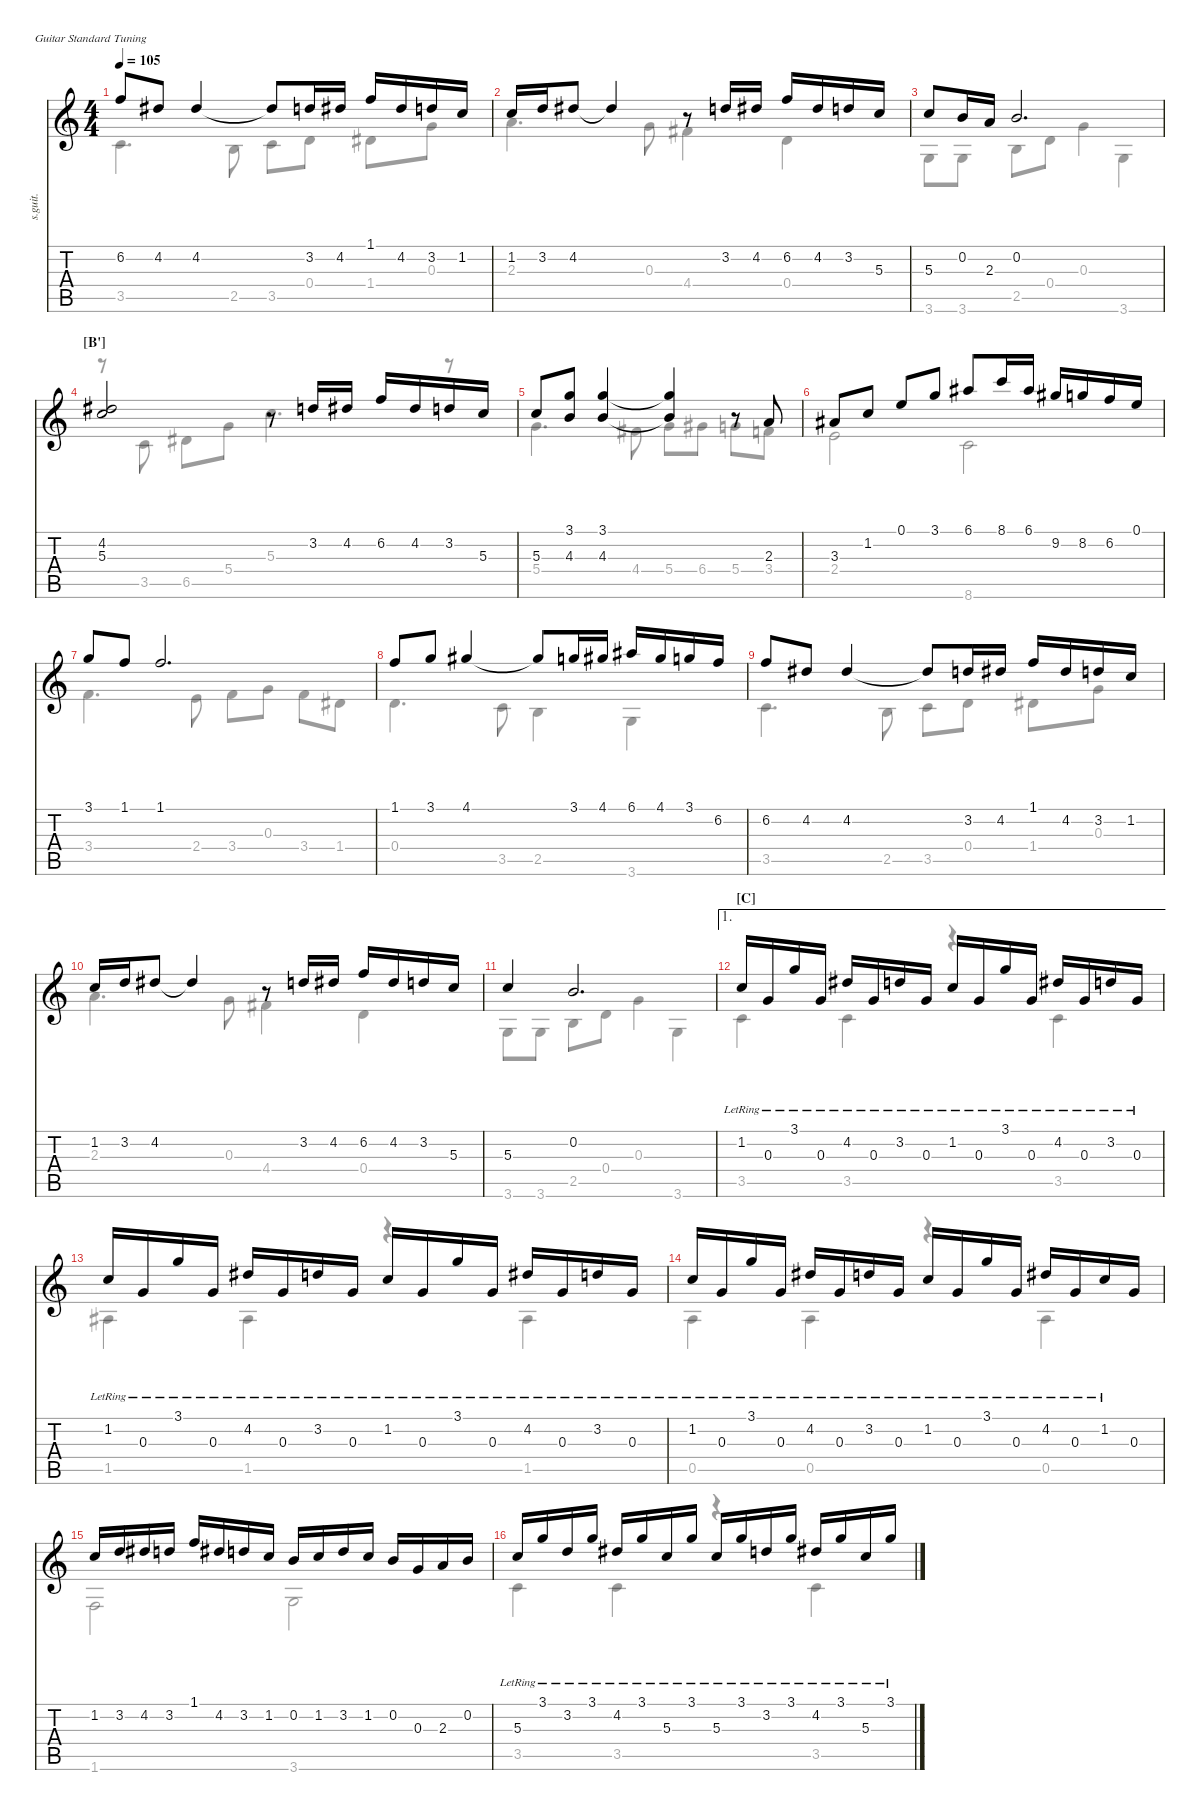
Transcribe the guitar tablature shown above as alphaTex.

\defaultSystemsLayout 4
\hideDynamics
\bracketExtendMode nobrackets
\track ("Track 1" "s.guit.") {instrument acousticguitarnylon}
\staff {score tabs}
\tuning (E4 B3 G3 D3 A2 E2)
\voice
\ts (4 4)
\tempo 105
\clef g2
\ks c
6.2.8{lyrics (0 "") lyrics (1 "") lyrics (2 "") lyrics (3 "") lyrics (4 "") dy f} 4.2{acc #}.8{lyrics (0 "") lyrics (1 "") lyrics (2 "") lyrics (3 "") lyrics (4 "")} 4.2{acc #}.4{lyrics (0 "") lyrics (1 "") lyrics (2 "") lyrics (3 "") lyrics (4 "")} 4.2{t acc #}.8{lyrics (0 "") lyrics (1 "") lyrics (2 "") lyrics (3 "") lyrics (4 "")} 3.2.16{lyrics (0 "") lyrics (1 "") lyrics (2 "") lyrics (3 "") lyrics (4 "")} 4.2{acc #}.16{lyrics (0 "") lyrics (1 "") lyrics (2 "") lyrics (3 "") lyrics (4 "")} 1.1.16{lyrics (0 "") lyrics (1 "") lyrics (2 "") lyrics (3 "") lyrics (4 "")} 4.2{acc #}.16{lyrics (0 "") lyrics (1 "") lyrics (2 "") lyrics (3 "") lyrics (4 "")} 3.2.16{lyrics (0 "") lyrics (1 "") lyrics (2 "") lyrics (3 "") lyrics (4 "")} 1.2.16{lyrics (0 "") lyrics (1 "") lyrics (2 "") lyrics (3 "") lyrics (4 "")} |
1.2.16{lyrics (0 "") lyrics (1 "") lyrics (2 "") lyrics (3 "") lyrics (4 "")} 3.2.16{lyrics (0 "") lyrics (1 "") lyrics (2 "") lyrics (3 "") lyrics (4 "")} 4.2{acc #}.8{lyrics (0 "") lyrics (1 "") lyrics (2 "") lyrics (3 "") lyrics (4 "")} 4.2{t acc #}.4{lyrics (0 "") lyrics (1 "") lyrics (2 "") lyrics (3 "") lyrics (4 "")} r.8 3.2.16{lyrics (0 "") lyrics (1 "") lyrics (2 "") lyrics (3 "") lyrics (4 "")} 4.2{acc #}.16{lyrics (0 "") lyrics (1 "") lyrics (2 "") lyrics (3 "") lyrics (4 "")} 6.2.16{lyrics (0 "") lyrics (1 "") lyrics (2 "") lyrics (3 "") lyrics (4 "")} 4.2{acc #}.16{lyrics (0 "") lyrics (1 "") lyrics (2 "") lyrics (3 "") lyrics (4 "")} 3.2.16{lyrics (0 "") lyrics (1 "") lyrics (2 "") lyrics (3 "") lyrics (4 "")} 5.3.16{lyrics (0 "") lyrics (1 "") lyrics (2 "") lyrics (3 "") lyrics (4 "")} |
5.3.8{lyrics (0 "") lyrics (1 "") lyrics (2 "") lyrics (3 "") lyrics (4 "")} 0.2.16{lyrics (0 "") lyrics (1 "") lyrics (2 "") lyrics (3 "") lyrics (4 "")} 2.3.16{lyrics (0 "") lyrics (1 "") lyrics (2 "") lyrics (3 "") lyrics (4 "")} 0.2.2{d lyrics (0 "") lyrics (1 "") lyrics (2 "") lyrics (3 "") lyrics (4 "")} |
\section ("B'" "")
(4.2{acc #} 5.3).2{lyrics (0 "") lyrics (1 "") lyrics (2 "") lyrics (3 "") lyrics (4 "")} r.8 3.2.16{lyrics (0 "") lyrics (1 "") lyrics (2 "") lyrics (3 "") lyrics (4 "")} 4.2{acc #}.16{lyrics (0 "") lyrics (1 "") lyrics (2 "") lyrics (3 "") lyrics (4 "")} 6.2.16{lyrics (0 "") lyrics (1 "") lyrics (2 "") lyrics (3 "") lyrics (4 "")} 4.2{acc #}.16{lyrics (0 "") lyrics (1 "") lyrics (2 "") lyrics (3 "") lyrics (4 "")} 3.2.16{lyrics (0 "") lyrics (1 "") lyrics (2 "") lyrics (3 "") lyrics (4 "")} 5.3.16{lyrics (0 "") lyrics (1 "") lyrics (2 "") lyrics (3 "") lyrics (4 "")} |
5.3.8{lyrics (0 "") lyrics (1 "") lyrics (2 "") lyrics (3 "") lyrics (4 "")} (3.1 4.3).8{lyrics (0 "") lyrics (1 "") lyrics (2 "") lyrics (3 "") lyrics (4 "")} (3.1 4.3).4{lyrics (0 "") lyrics (1 "") lyrics (2 "") lyrics (3 "") lyrics (4 "")} (3.1{t} 4.3{t}).4{lyrics (0 "") lyrics (1 "") lyrics (2 "") lyrics (3 "") lyrics (4 "")} r.8 2.3.8{lyrics (0 "") lyrics (1 "") lyrics (2 "") lyrics (3 "") lyrics (4 "")} |
3.3{acc #}.8{lyrics (0 "") lyrics (1 "") lyrics (2 "") lyrics (3 "") lyrics (4 "")} 1.2.8{lyrics (0 "") lyrics (1 "") lyrics (2 "") lyrics (3 "") lyrics (4 "")} 0.1.8{lyrics (0 "") lyrics (1 "") lyrics (2 "") lyrics (3 "") lyrics (4 "")} 3.1.8{lyrics (0 "") lyrics (1 "") lyrics (2 "") lyrics (3 "") lyrics (4 "")} 6.1{acc #}.8{lyrics (0 "") lyrics (1 "") lyrics (2 "") lyrics (3 "") lyrics (4 "")} 8.1.16{lyrics (0 "") lyrics (1 "") lyrics (2 "") lyrics (3 "") lyrics (4 "")} 6.1{acc #}.16{lyrics (0 "") lyrics (1 "") lyrics (2 "") lyrics (3 "") lyrics (4 "")} 9.2{acc #}.16{lyrics (0 "") lyrics (1 "") lyrics (2 "") lyrics (3 "") lyrics (4 "")} 8.2.16{lyrics (0 "") lyrics (1 "") lyrics (2 "") lyrics (3 "") lyrics (4 "")} 6.2.16{lyrics (0 "") lyrics (1 "") lyrics (2 "") lyrics (3 "") lyrics (4 "")} 0.1.16{lyrics (0 "") lyrics (1 "") lyrics (2 "") lyrics (3 "") lyrics (4 "")} |
3.1.8{lyrics (0 "") lyrics (1 "") lyrics (2 "") lyrics (3 "") lyrics (4 "")} 1.1.8{lyrics (0 "") lyrics (1 "") lyrics (2 "") lyrics (3 "") lyrics (4 "")} 1.1.2{d lyrics (0 "") lyrics (1 "") lyrics (2 "") lyrics (3 "") lyrics (4 "")} |
1.1.8{lyrics (0 "") lyrics (1 "") lyrics (2 "") lyrics (3 "") lyrics (4 "")} 3.1.8{lyrics (0 "") lyrics (1 "") lyrics (2 "") lyrics (3 "") lyrics (4 "")} 4.1{acc #}.4{lyrics (0 "") lyrics (1 "") lyrics (2 "") lyrics (3 "") lyrics (4 "")} 4.1{t acc #}.8{lyrics (0 "") lyrics (1 "") lyrics (2 "") lyrics (3 "") lyrics (4 "")} 3.1.16{lyrics (0 "") lyrics (1 "") lyrics (2 "") lyrics (3 "") lyrics (4 "")} 4.1{acc #}.16{lyrics (0 "") lyrics (1 "") lyrics (2 "") lyrics (3 "") lyrics (4 "")} 6.1{acc #}.16{lyrics (0 "") lyrics (1 "") lyrics (2 "") lyrics (3 "") lyrics (4 "")} 4.1{acc #}.16{lyrics (0 "") lyrics (1 "") lyrics (2 "") lyrics (3 "") lyrics (4 "")} 3.1.16{lyrics (0 "") lyrics (1 "") lyrics (2 "") lyrics (3 "") lyrics (4 "")} 6.2.16{lyrics (0 "") lyrics (1 "") lyrics (2 "") lyrics (3 "") lyrics (4 "")} |
6.2.8{lyrics (0 "") lyrics (1 "") lyrics (2 "") lyrics (3 "") lyrics (4 "")} 4.2{acc #}.8{lyrics (0 "") lyrics (1 "") lyrics (2 "") lyrics (3 "") lyrics (4 "")} 4.2{acc #}.4{lyrics (0 "") lyrics (1 "") lyrics (2 "") lyrics (3 "") lyrics (4 "")} 4.2{t acc #}.8{lyrics (0 "") lyrics (1 "") lyrics (2 "") lyrics (3 "") lyrics (4 "")} 3.2.16{lyrics (0 "") lyrics (1 "") lyrics (2 "") lyrics (3 "") lyrics (4 "")} 4.2{acc #}.16{lyrics (0 "") lyrics (1 "") lyrics (2 "") lyrics (3 "") lyrics (4 "")} 1.1.16{lyrics (0 "") lyrics (1 "") lyrics (2 "") lyrics (3 "") lyrics (4 "")} 4.2{acc #}.16{lyrics (0 "") lyrics (1 "") lyrics (2 "") lyrics (3 "") lyrics (4 "")} 3.2.16{lyrics (0 "") lyrics (1 "") lyrics (2 "") lyrics (3 "") lyrics (4 "")} 1.2.16{lyrics (0 "") lyrics (1 "") lyrics (2 "") lyrics (3 "") lyrics (4 "")} |
1.2.16{lyrics (0 "") lyrics (1 "") lyrics (2 "") lyrics (3 "") lyrics (4 "")} 3.2.16{lyrics (0 "") lyrics (1 "") lyrics (2 "") lyrics (3 "") lyrics (4 "")} 4.2{acc #}.8{lyrics (0 "") lyrics (1 "") lyrics (2 "") lyrics (3 "") lyrics (4 "")} 4.2{t acc #}.4{lyrics (0 "") lyrics (1 "") lyrics (2 "") lyrics (3 "") lyrics (4 "")} r.8 3.2.16{lyrics (0 "") lyrics (1 "") lyrics (2 "") lyrics (3 "") lyrics (4 "")} 4.2{acc #}.16{lyrics (0 "") lyrics (1 "") lyrics (2 "") lyrics (3 "") lyrics (4 "")} 6.2.16{lyrics (0 "") lyrics (1 "") lyrics (2 "") lyrics (3 "") lyrics (4 "")} 4.2{acc #}.16{lyrics (0 "") lyrics (1 "") lyrics (2 "") lyrics (3 "") lyrics (4 "")} 3.2.16{lyrics (0 "") lyrics (1 "") lyrics (2 "") lyrics (3 "") lyrics (4 "")} 5.3.16{lyrics (0 "") lyrics (1 "") lyrics (2 "") lyrics (3 "") lyrics (4 "")} |
5.3.4{lyrics (0 "") lyrics (1 "") lyrics (2 "") lyrics (3 "") lyrics (4 "")} 0.2.2{d lyrics (0 "") lyrics (1 "") lyrics (2 "") lyrics (3 "") lyrics (4 "")} |
\ae 1
\section ("C" "")
1.2{lr}.16{lyrics (0 "") lyrics (1 "") lyrics (2 "") lyrics (3 "") lyrics (4 "")} 0.3{lr}.16{lyrics (0 "") lyrics (1 "") lyrics (2 "") lyrics (3 "") lyrics (4 "")} 3.1{lr}.16{lyrics (0 "") lyrics (1 "") lyrics (2 "") lyrics (3 "") lyrics (4 "")} 0.3{lr}.16{lyrics (0 "") lyrics (1 "") lyrics (2 "") lyrics (3 "") lyrics (4 "")} 4.2{lr acc #}.16{lyrics (0 "") lyrics (1 "") lyrics (2 "") lyrics (3 "") lyrics (4 "")} 0.3{lr}.16{lyrics (0 "") lyrics (1 "") lyrics (2 "") lyrics (3 "") lyrics (4 "")} 3.2{lr}.16{lyrics (0 "") lyrics (1 "") lyrics (2 "") lyrics (3 "") lyrics (4 "")} 0.3{lr}.16{lyrics (0 "") lyrics (1 "") lyrics (2 "") lyrics (3 "") lyrics (4 "")} 1.2{lr}.16{lyrics (0 "") lyrics (1 "") lyrics (2 "") lyrics (3 "") lyrics (4 "")} 0.3{lr}.16{lyrics (0 "") lyrics (1 "") lyrics (2 "") lyrics (3 "") lyrics (4 "")} 3.1{lr}.16{lyrics (0 "") lyrics (1 "") lyrics (2 "") lyrics (3 "") lyrics (4 "")} 0.3{lr}.16{lyrics (0 "") lyrics (1 "") lyrics (2 "") lyrics (3 "") lyrics (4 "")} 4.2{lr acc #}.16{lyrics (0 "") lyrics (1 "") lyrics (2 "") lyrics (3 "") lyrics (4 "")} 0.3{lr}.16{lyrics (0 "") lyrics (1 "") lyrics (2 "") lyrics (3 "") lyrics (4 "")} 3.2{lr}.16{lyrics (0 "") lyrics (1 "") lyrics (2 "") lyrics (3 "") lyrics (4 "")} 0.3{lr}.16{lyrics (0 "") lyrics (1 "") lyrics (2 "") lyrics (3 "") lyrics (4 "")} |
1.2{lr}.16{lyrics (0 "") lyrics (1 "") lyrics (2 "") lyrics (3 "") lyrics (4 "")} 0.3{lr}.16{lyrics (0 "") lyrics (1 "") lyrics (2 "") lyrics (3 "") lyrics (4 "")} 3.1{lr}.16{lyrics (0 "") lyrics (1 "") lyrics (2 "") lyrics (3 "") lyrics (4 "")} 0.3{lr}.16{lyrics (0 "") lyrics (1 "") lyrics (2 "") lyrics (3 "") lyrics (4 "")} 4.2{lr acc #}.16{lyrics (0 "") lyrics (1 "") lyrics (2 "") lyrics (3 "") lyrics (4 "")} 0.3{lr}.16{lyrics (0 "") lyrics (1 "") lyrics (2 "") lyrics (3 "") lyrics (4 "")} 3.2{lr}.16{lyrics (0 "") lyrics (1 "") lyrics (2 "") lyrics (3 "") lyrics (4 "")} 0.3{lr}.16{lyrics (0 "") lyrics (1 "") lyrics (2 "") lyrics (3 "") lyrics (4 "")} 1.2{lr}.16{lyrics (0 "") lyrics (1 "") lyrics (2 "") lyrics (3 "") lyrics (4 "")} 0.3{lr}.16{lyrics (0 "") lyrics (1 "") lyrics (2 "") lyrics (3 "") lyrics (4 "")} 3.1{lr}.16{lyrics (0 "") lyrics (1 "") lyrics (2 "") lyrics (3 "") lyrics (4 "")} 0.3{lr}.16{lyrics (0 "") lyrics (1 "") lyrics (2 "") lyrics (3 "") lyrics (4 "")} 4.2{lr acc #}.16{lyrics (0 "") lyrics (1 "") lyrics (2 "") lyrics (3 "") lyrics (4 "")} 0.3{lr}.16{lyrics (0 "") lyrics (1 "") lyrics (2 "") lyrics (3 "") lyrics (4 "")} 3.2{lr}.16{lyrics (0 "") lyrics (1 "") lyrics (2 "") lyrics (3 "") lyrics (4 "")} 0.3{lr}.16{lyrics (0 "") lyrics (1 "") lyrics (2 "") lyrics (3 "") lyrics (4 "")} |
1.2{lr}.16{lyrics (0 "") lyrics (1 "") lyrics (2 "") lyrics (3 "") lyrics (4 "")} 0.3{lr}.16{lyrics (0 "") lyrics (1 "") lyrics (2 "") lyrics (3 "") lyrics (4 "")} 3.1{lr}.16{lyrics (0 "") lyrics (1 "") lyrics (2 "") lyrics (3 "") lyrics (4 "")} 0.3{lr}.16{lyrics (0 "") lyrics (1 "") lyrics (2 "") lyrics (3 "") lyrics (4 "")} 4.2{lr acc #}.16{lyrics (0 "") lyrics (1 "") lyrics (2 "") lyrics (3 "") lyrics (4 "")} 0.3{lr}.16{lyrics (0 "") lyrics (1 "") lyrics (2 "") lyrics (3 "") lyrics (4 "")} 3.2{lr}.16{lyrics (0 "") lyrics (1 "") lyrics (2 "") lyrics (3 "") lyrics (4 "")} 0.3{lr}.16{lyrics (0 "") lyrics (1 "") lyrics (2 "") lyrics (3 "") lyrics (4 "")} 1.2{lr}.16{lyrics (0 "") lyrics (1 "") lyrics (2 "") lyrics (3 "") lyrics (4 "")} 0.3{lr}.16{lyrics (0 "") lyrics (1 "") lyrics (2 "") lyrics (3 "") lyrics (4 "")} 3.1{lr}.16{lyrics (0 "") lyrics (1 "") lyrics (2 "") lyrics (3 "") lyrics (4 "")} 0.3{lr}.16{lyrics (0 "") lyrics (1 "") lyrics (2 "") lyrics (3 "") lyrics (4 "")} 4.2{lr acc #}.16{lyrics (0 "") lyrics (1 "") lyrics (2 "") lyrics (3 "") lyrics (4 "")} 0.3{lr}.16{lyrics (0 "") lyrics (1 "") lyrics (2 "") lyrics (3 "") lyrics (4 "")} 1.2{lr}.16{lyrics (0 "") lyrics (1 "") lyrics (2 "") lyrics (3 "") lyrics (4 "")} 0.3.16{lyrics (0 "") lyrics (1 "") lyrics (2 "") lyrics (3 "") lyrics (4 "")} |
1.2.16{lyrics (0 "") lyrics (1 "") lyrics (2 "") lyrics (3 "") lyrics (4 "")} 3.2.16{lyrics (0 "") lyrics (1 "") lyrics (2 "") lyrics (3 "") lyrics (4 "")} 4.2{acc #}.16{lyrics (0 "") lyrics (1 "") lyrics (2 "") lyrics (3 "") lyrics (4 "")} 3.2.16{lyrics (0 "") lyrics (1 "") lyrics (2 "") lyrics (3 "") lyrics (4 "")} 1.1.16{lyrics (0 "") lyrics (1 "") lyrics (2 "") lyrics (3 "") lyrics (4 "")} 4.2{acc #}.16{lyrics (0 "") lyrics (1 "") lyrics (2 "") lyrics (3 "") lyrics (4 "")} 3.2.16{lyrics (0 "") lyrics (1 "") lyrics (2 "") lyrics (3 "") lyrics (4 "")} 1.2.16{lyrics (0 "") lyrics (1 "") lyrics (2 "") lyrics (3 "") lyrics (4 "")} 0.2.16{lyrics (0 "") lyrics (1 "") lyrics (2 "") lyrics (3 "") lyrics (4 "")} 1.2.16{lyrics (0 "") lyrics (1 "") lyrics (2 "") lyrics (3 "") lyrics (4 "")} 3.2.16{lyrics (0 "") lyrics (1 "") lyrics (2 "") lyrics (3 "") lyrics (4 "")} 1.2.16{lyrics (0 "") lyrics (1 "") lyrics (2 "") lyrics (3 "") lyrics (4 "")} 0.2.16{lyrics (0 "") lyrics (1 "") lyrics (2 "") lyrics (3 "") lyrics (4 "")} 0.3.16{lyrics (0 "") lyrics (1 "") lyrics (2 "") lyrics (3 "") lyrics (4 "")} 2.3.16{lyrics (0 "") lyrics (1 "") lyrics (2 "") lyrics (3 "") lyrics (4 "")} 0.2.16{lyrics (0 "") lyrics (1 "") lyrics (2 "") lyrics (3 "") lyrics (4 "")} |
5.3{lr}.16{lyrics (0 "") lyrics (1 "") lyrics (2 "") lyrics (3 "") lyrics (4 "")} 3.1{lr}.16{lyrics (0 "") lyrics (1 "") lyrics (2 "") lyrics (3 "") lyrics (4 "")} 3.2{lr}.16{lyrics (0 "") lyrics (1 "") lyrics (2 "") lyrics (3 "") lyrics (4 "")} 3.1{lr}.16{lyrics (0 "") lyrics (1 "") lyrics (2 "") lyrics (3 "") lyrics (4 "")} 4.2{lr acc #}.16{lyrics (0 "") lyrics (1 "") lyrics (2 "") lyrics (3 "") lyrics (4 "")} 3.1{lr}.16{lyrics (0 "") lyrics (1 "") lyrics (2 "") lyrics (3 "") lyrics (4 "")} 5.3{lr}.16{lyrics (0 "") lyrics (1 "") lyrics (2 "") lyrics (3 "") lyrics (4 "")} 3.1{lr}.16{lyrics (0 "") lyrics (1 "") lyrics (2 "") lyrics (3 "") lyrics (4 "")} 5.3{lr}.16{lyrics (0 "") lyrics (1 "") lyrics (2 "") lyrics (3 "") lyrics (4 "")} 3.1{lr}.16{lyrics (0 "") lyrics (1 "") lyrics (2 "") lyrics (3 "") lyrics (4 "")} 3.2{lr}.16{lyrics (0 "") lyrics (1 "") lyrics (2 "") lyrics (3 "") lyrics (4 "")} 3.1{lr}.16{lyrics (0 "") lyrics (1 "") lyrics (2 "") lyrics (3 "") lyrics (4 "")} 4.2{lr acc #}.16{lyrics (0 "") lyrics (1 "") lyrics (2 "") lyrics (3 "") lyrics (4 "")} 3.1{lr}.16{lyrics (0 "") lyrics (1 "") lyrics (2 "") lyrics (3 "") lyrics (4 "")} 5.3{lr}.16{lyrics (0 "") lyrics (1 "") lyrics (2 "") lyrics (3 "") lyrics (4 "")} 3.1{lr}.16{lyrics (0 "") lyrics (1 "") lyrics (2 "") lyrics (3 "") lyrics (4 "")}
\voice
\clef g2
\ottava regular
\simile none
\ks c
3.5.4{d lyrics (0 "") lyrics (1 "") lyrics (2 "") lyrics (3 "") lyrics (4 "") dy f} 2.5.8{lyrics (0 "") lyrics (1 "") lyrics (2 "") lyrics (3 "") lyrics (4 "")} 3.5.8{lyrics (0 "") lyrics (1 "") lyrics (2 "") lyrics (3 "") lyrics (4 "")} 0.4.8{lyrics (0 "") lyrics (1 "") lyrics (2 "") lyrics (3 "") lyrics (4 "")} 1.4{acc #}.8{lyrics (0 "") lyrics (1 "") lyrics (2 "") lyrics (3 "") lyrics (4 "")} 0.3.8{lyrics (0 "") lyrics (1 "") lyrics (2 "") lyrics (3 "") lyrics (4 "")} |
2.3.4{d lyrics (0 "") lyrics (1 "") lyrics (2 "") lyrics (3 "") lyrics (4 "")} 0.3.8{lyrics (0 "") lyrics (1 "") lyrics (2 "") lyrics (3 "") lyrics (4 "")} 4.4{acc #}.4{lyrics (0 "") lyrics (1 "") lyrics (2 "") lyrics (3 "") lyrics (4 "")} 0.4.4{lyrics (0 "") lyrics (1 "") lyrics (2 "") lyrics (3 "") lyrics (4 "")} |
3.6.8{lyrics (0 "") lyrics (1 "") lyrics (2 "") lyrics (3 "") lyrics (4 "")} 3.6.8{lyrics (0 "") lyrics (1 "") lyrics (2 "") lyrics (3 "") lyrics (4 "")} 2.5.8{lyrics (0 "") lyrics (1 "") lyrics (2 "") lyrics (3 "") lyrics (4 "")} 0.4.8{lyrics (0 "") lyrics (1 "") lyrics (2 "") lyrics (3 "") lyrics (4 "")} 0.3.4{lyrics (0 "") lyrics (1 "") lyrics (2 "") lyrics (3 "") lyrics (4 "")} 3.6.4{lyrics (0 "") lyrics (1 "") lyrics (2 "") lyrics (3 "") lyrics (4 "")} |
r.8 3.5.8{lyrics (0 "") lyrics (1 "") lyrics (2 "") lyrics (3 "") lyrics (4 "")} 6.5{acc #}.8{lyrics (0 "") lyrics (1 "") lyrics (2 "") lyrics (3 "") lyrics (4 "")} 5.4.8{lyrics (0 "") lyrics (1 "") lyrics (2 "") lyrics (3 "") lyrics (4 "")} 5.3.4{d lyrics (0 "") lyrics (1 "") lyrics (2 "") lyrics (3 "") lyrics (4 "")} r.8 |
5.4.4{d lyrics (0 "") lyrics (1 "") lyrics (2 "") lyrics (3 "") lyrics (4 "")} 4.4{acc #}.8{lyrics (0 "") lyrics (1 "") lyrics (2 "") lyrics (3 "") lyrics (4 "")} 5.4.8{lyrics (0 "") lyrics (1 "") lyrics (2 "") lyrics (3 "") lyrics (4 "")} 6.4{acc #}.8{lyrics (0 "") lyrics (1 "") lyrics (2 "") lyrics (3 "") lyrics (4 "")} 5.4.8{lyrics (0 "") lyrics (1 "") lyrics (2 "") lyrics (3 "") lyrics (4 "")} 3.4.8{lyrics (0 "") lyrics (1 "") lyrics (2 "") lyrics (3 "") lyrics (4 "")} |
2.4.2{lyrics (0 "") lyrics (1 "") lyrics (2 "") lyrics (3 "") lyrics (4 "")} 8.6.2{lyrics (0 "") lyrics (1 "") lyrics (2 "") lyrics (3 "") lyrics (4 "")} |
3.4.4{d lyrics (0 "") lyrics (1 "") lyrics (2 "") lyrics (3 "") lyrics (4 "")} 2.4.8{lyrics (0 "") lyrics (1 "") lyrics (2 "") lyrics (3 "") lyrics (4 "")} 3.4.8{lyrics (0 "") lyrics (1 "") lyrics (2 "") lyrics (3 "") lyrics (4 "")} 0.3.8{lyrics (0 "") lyrics (1 "") lyrics (2 "") lyrics (3 "") lyrics (4 "")} 3.4.8{lyrics (0 "") lyrics (1 "") lyrics (2 "") lyrics (3 "") lyrics (4 "")} 1.4{acc #}.8{lyrics (0 "") lyrics (1 "") lyrics (2 "") lyrics (3 "") lyrics (4 "")} |
0.4.4{d lyrics (0 "") lyrics (1 "") lyrics (2 "") lyrics (3 "") lyrics (4 "")} 3.5.8{lyrics (0 "") lyrics (1 "") lyrics (2 "") lyrics (3 "") lyrics (4 "")} 2.5.4{lyrics (0 "") lyrics (1 "") lyrics (2 "") lyrics (3 "") lyrics (4 "")} 3.6.4{lyrics (0 "") lyrics (1 "") lyrics (2 "") lyrics (3 "") lyrics (4 "")} |
3.5.4{d lyrics (0 "") lyrics (1 "") lyrics (2 "") lyrics (3 "") lyrics (4 "")} 2.5.8{lyrics (0 "") lyrics (1 "") lyrics (2 "") lyrics (3 "") lyrics (4 "")} 3.5.8{lyrics (0 "") lyrics (1 "") lyrics (2 "") lyrics (3 "") lyrics (4 "")} 0.4.8{lyrics (0 "") lyrics (1 "") lyrics (2 "") lyrics (3 "") lyrics (4 "")} 1.4{acc #}.8{lyrics (0 "") lyrics (1 "") lyrics (2 "") lyrics (3 "") lyrics (4 "")} 0.3.8{lyrics (0 "") lyrics (1 "") lyrics (2 "") lyrics (3 "") lyrics (4 "")} |
2.3.4{d lyrics (0 "") lyrics (1 "") lyrics (2 "") lyrics (3 "") lyrics (4 "")} 0.3.8{lyrics (0 "") lyrics (1 "") lyrics (2 "") lyrics (3 "") lyrics (4 "")} 4.4{acc #}.4{lyrics (0 "") lyrics (1 "") lyrics (2 "") lyrics (3 "") lyrics (4 "")} 0.4.4{lyrics (0 "") lyrics (1 "") lyrics (2 "") lyrics (3 "") lyrics (4 "")} |
3.6.8{lyrics (0 "") lyrics (1 "") lyrics (2 "") lyrics (3 "") lyrics (4 "")} 3.6.8{lyrics (0 "") lyrics (1 "") lyrics (2 "") lyrics (3 "") lyrics (4 "")} 2.5.8{lyrics (0 "") lyrics (1 "") lyrics (2 "") lyrics (3 "") lyrics (4 "")} 0.4.8{lyrics (0 "") lyrics (1 "") lyrics (2 "") lyrics (3 "") lyrics (4 "")} 0.3.4{lyrics (0 "") lyrics (1 "") lyrics (2 "") lyrics (3 "") lyrics (4 "")} 3.6.4{lyrics (0 "") lyrics (1 "") lyrics (2 "") lyrics (3 "") lyrics (4 "")} |
3.5.4{lyrics (0 "") lyrics (1 "") lyrics (2 "") lyrics (3 "") lyrics (4 "")} 3.5.4{lyrics (0 "") lyrics (1 "") lyrics (2 "") lyrics (3 "") lyrics (4 "")} r.4 3.5.4{lyrics (0 "") lyrics (1 "") lyrics (2 "") lyrics (3 "") lyrics (4 "")} |
1.5{acc #}.4{lyrics (0 "") lyrics (1 "") lyrics (2 "") lyrics (3 "") lyrics (4 "")} 1.5{acc #}.4{lyrics (0 "") lyrics (1 "") lyrics (2 "") lyrics (3 "") lyrics (4 "")} r.4 1.5{acc #}.4{lyrics (0 "") lyrics (1 "") lyrics (2 "") lyrics (3 "") lyrics (4 "")} |
0.5.4{lyrics (0 "") lyrics (1 "") lyrics (2 "") lyrics (3 "") lyrics (4 "")} 0.5.4{lyrics (0 "") lyrics (1 "") lyrics (2 "") lyrics (3 "") lyrics (4 "")} r.4 0.5.4{lyrics (0 "") lyrics (1 "") lyrics (2 "") lyrics (3 "") lyrics (4 "")} |
1.6.2{lyrics (0 "") lyrics (1 "") lyrics (2 "") lyrics (3 "") lyrics (4 "")} 3.6.2{lyrics (0 "") lyrics (1 "") lyrics (2 "") lyrics (3 "") lyrics (4 "")} |
3.5.4{lyrics (0 "") lyrics (1 "") lyrics (2 "") lyrics (3 "") lyrics (4 "")} 3.5.4{lyrics (0 "") lyrics (1 "") lyrics (2 "") lyrics (3 "") lyrics (4 "")} r.4 3.5.4{lyrics (0 "") lyrics (1 "") lyrics (2 "") lyrics (3 "") lyrics (4 "")}
